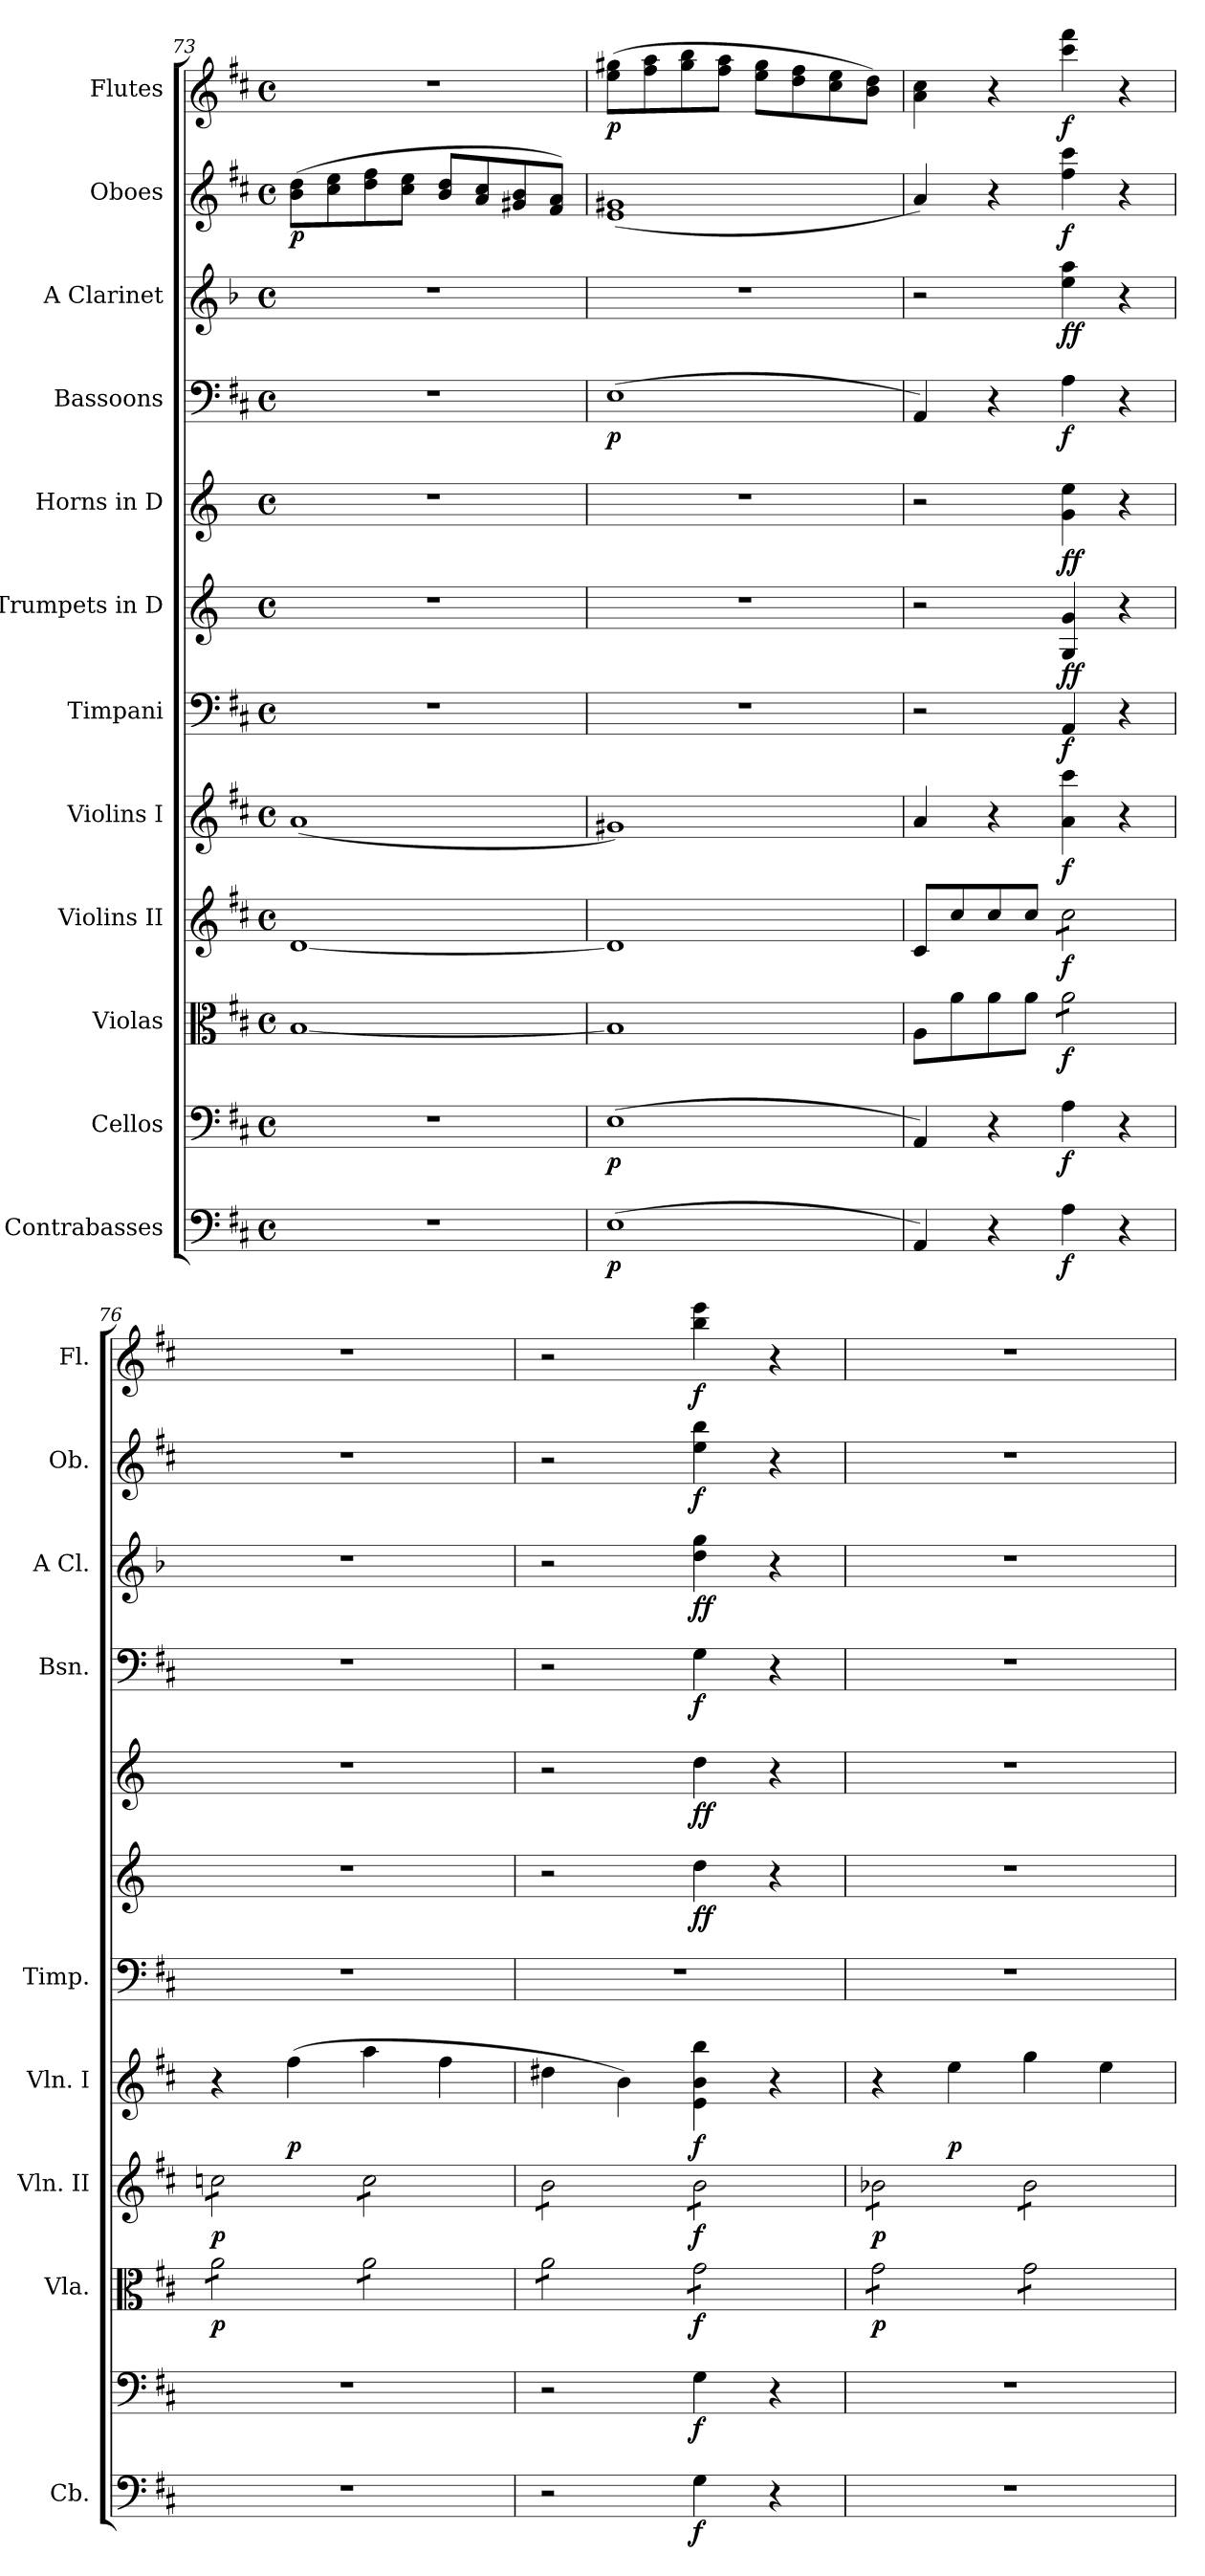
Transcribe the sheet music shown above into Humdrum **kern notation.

**kern	**dynam	**kern	**dynam	**kern	**dynam	**kern	**dynam	**kern	**dynam	**kern	**dynam	**kern	**dynam	**kern	**dynam	**kern	**dynam	**kern	**dynam	**kern	**dynam	**kern	**dynam
*part12	*part12	*part11	*part11	*part10	*part10	*part9	*part9	*part8	*part8	*part7	*part7	*part6	*part6	*part5	*part5	*part4	*part4	*part3	*part3	*part2	*part2	*part1	*part1
*staff12	*staff12	*staff11	*staff11	*staff10	*staff10	*staff9	*staff9	*staff8	*staff8	*staff7	*staff7	*staff6	*staff6	*staff5	*staff5	*staff4	*staff4	*staff3	*staff3	*staff2	*staff2	*staff1	*staff1
*I"Contrabasses	*	*I"Cellos	*	*I"Violas	*	*I"Violins II	*	*I"Violins I	*	*I"Timpani	*	*I"Trumpets in D	*	*I"Horns in D	*	*I"Bassoons	*	*I"A Clarinet	*	*I"Oboes	*	*I"Flutes	*
*I'Cb.	*	*	*	*I'Vla.	*	*I'Vln. II	*	*I'Vln. I	*	*I'Timp.	*	*	*	*	*	*I'Bsn.	*	*I'A Cl.	*	*I'Ob.	*	*I'Fl.	*
*clefF4	*	*clefF4	*	*clefC3	*	*clefG2	*	*clefG2	*	*clefF4	*	*clefG2	*	*clefG2	*	*clefF4	*	*clefG2	*	*clefG2	*	*clefG2	*
*ITrd7c12	*	*	*	*	*	*	*	*	*	*	*	*ITrd-1c-2	*	*ITrd6c10	*	*	*	*ITrd2c3	*	*	*	*	*
*k[f#c#]	*	*k[f#c#]	*	*k[f#c#]	*	*k[f#c#]	*	*k[f#c#]	*	*k[f#c#]	*	*k[f#c#]	*	*k[f#c#]	*	*k[f#c#]	*	*k[f#c#]	*	*k[f#c#]	*	*k[f#c#]	*
*M4/4	*	*M4/4	*	*M4/4	*	*M4/4	*	*M4/4	*	*M4/4	*	*M4/4	*	*M4/4	*	*M4/4	*	*M4/4	*	*M4/4	*	*M4/4	*
*met(c)	*	*met(c)	*	*met(c)	*	*met(c)	*	*met(c)	*	*met(c)	*	*met(c)	*	*met(c)	*	*met(c)	*	*met(c)	*	*met(c)	*	*met(c)	*
=73	=73	=73	=73	=73	=73	=73	=73	=73	=73	=73	=73	=73	=73	=73	=73	=73	=73	=73	=73	=73	=73	=73	=73
!	!	!	!	!	!	!	!	!	!	!	!	!	!	!	!	!	!	!	!	!	!LO:DY:b	!	!
1r	.	1r	.	[1B	.	[1d	.	(<1a	.	1r	.	1r	.	1r	.	1r	.	1r	.	(>8b\ 8dd\L	p	1r	.
.	.	.	.	.	.	.	.	.	.	.	.	.	.	.	.	.	.	.	.	8cc#\ 8ee\	.	.	.
.	.	.	.	.	.	.	.	.	.	.	.	.	.	.	.	.	.	.	.	8dd\ 8ff#\	.	.	.
.	.	.	.	.	.	.	.	.	.	.	.	.	.	.	.	.	.	.	.	8cc#\ 8ee\J	.	.	.
.	.	.	.	.	.	.	.	.	.	.	.	.	.	.	.	.	.	.	.	8b/ 8dd/L	.	.	.
.	.	.	.	.	.	.	.	.	.	.	.	.	.	.	.	.	.	.	.	8a/ 8cc#/	.	.	.
.	.	.	.	.	.	.	.	.	.	.	.	.	.	.	.	.	.	.	.	8g#X/ 8b/	.	.	.
.	.	.	.	.	.	.	.	.	.	.	.	.	.	.	.	.	.	.	.	8f#/ 8a/J)	.	.	.
=74	=74	=74	=74	=74	=74	=74	=74	=74	=74	=74	=74	=74	=74	=74	=74	=74	=74	=74	=74	=74	=74	=74	=74
!	!LO:DY:b	!	!LO:DY:b	!	!	!	!	!	!	!	!	!	!	!	!	!	!LO:DY:b	!	!	!	!	!	!LO:DY:b
(>1EE	p	(>1E	p	1B]	.	1d]	.	1g#X)	.	1r	.	1r	.	1r	.	(>1E	p	1r	.	(<1e 1g#X	.	(>8ee\ 8gg#X\L	p
.	.	.	.	.	.	.	.	.	.	.	.	.	.	.	.	.	.	.	.	.	.	8ff#\ 8aa\	.
.	.	.	.	.	.	.	.	.	.	.	.	.	.	.	.	.	.	.	.	.	.	8gg#\ 8bb\	.
.	.	.	.	.	.	.	.	.	.	.	.	.	.	.	.	.	.	.	.	.	.	8ff#\ 8aa\J	.
.	.	.	.	.	.	.	.	.	.	.	.	.	.	.	.	.	.	.	.	.	.	8ee\ 8gg#\L	.
.	.	.	.	.	.	.	.	.	.	.	.	.	.	.	.	.	.	.	.	.	.	8dd\ 8ff#\	.
.	.	.	.	.	.	.	.	.	.	.	.	.	.	.	.	.	.	.	.	.	.	8cc#\ 8ee\	.
.	.	.	.	.	.	.	.	.	.	.	.	.	.	.	.	.	.	.	.	.	.	8b\ 8dd\J)	.
=75	=75	=75	=75	=75	=75	=75	=75	=75	=75	=75	=75	=75	=75	=75	=75	=75	=75	=75	=75	=75	=75	=75	=75
4AAA/)	.	4AA/)	.	8A\L	.	8c#/L	.	4a/	.	2r	.	2r	.	2r	.	4AA/)	.	2r	.	4a/)	.	4a\ 4cc#\	.
.	.	.	.	8a\	.	8cc#/	.	.	.	.	.	.	.	.	.	.	.	.	.	.	.	.	.
4r	.	4r	.	8a\	.	8cc#/	.	4r	.	.	.	.	.	.	.	4r	.	.	.	4r	.	4r	.
.	.	.	.	8a\J	.	8cc#/J	.	.	.	.	.	.	.	.	.	.	.	.	.	.	.	.	.
!	!LO:DY:b	!	!LO:DY:b	!	!LO:DY:b	!	!LO:DY:b	!	!LO:DY:b	!	!LO:DY:b	!	!LO:DY:b	!	!	!	!	!	!	!	!	!	!
!	!	!	!	!	!	!	!	!	!	!	!	!	!LO:DY:n=1:b	!	!LO:DY:b	!	!	!	!	!	!	!	!
!	!	!	!	!	!	!	!	!	!	!	!	!	!	!	!LO:DY:n=1:b	!	!LO:DY:b	!	!LO:DY:b	!	!	!	!
!	!	!	!	!	!	!	!	!	!	!	!	!	!	!	!	!	!	!	!LO:DY:n=1:b	!	!LO:DY:b	!	!LO:DY:b
*	*	*	*	*tremolo	*	*	*	*	*	*	*	*	*	*	*	*	*	*	*	*	*	*	*
*	*	*	*	*	*	*tremolo	*	*	*	*	*	*	*	*	*	*	*	*	*	*	*	*	*
4AA\	f	4A\	f	8a\L	f	8cc#\L	f	4a\ 4ccc#\	f	4AA/	f	4A/ 4a/	f f	4A\ 4f#\	f f	4A\	f	4cc#\ 4ff#\	f f	4ff#\ 4ccc#\	f	4ccc#\ 4fff#\	f
.	.	.	.	8a\	.	8cc#\	.	.	.	.	.	.	.	.	.	.	.	.	.	.	.	.	.
4r	.	4r	.	8a\	.	8cc#\	.	4r	.	4r	.	4r	.	4r	.	4r	.	4r	.	4r	.	4r	.
.	.	.	.	8a\J	.	8cc#\J	.	.	.	.	.	.	.	.	.	.	.	.	.	.	.	.	.
=76	=76	=76	=76	=76	=76	=76	=76	=76	=76	=76	=76	=76	=76	=76	=76	=76	=76	=76	=76	=76	=76	=76	=76
!	!	!	!	!	!LO:DY:b	!	!LO:DY:b	!	!	!	!	!	!	!	!	!	!	!	!	!	!	!	!
1r	.	1r	.	8a\L	p	8ccn\L	p	4r	.	1r	.	1r	.	1r	.	1r	.	1r	.	1r	.	1r	.
.	.	.	.	8a\	.	8ccn\	.	.	.	.	.	.	.	.	.	.	.	.	.	.	.	.	.
!	!	!	!	!	!	!	!	!	!LO:DY:b	!	!	!	!	!	!	!	!	!	!	!	!	!	!
.	.	.	.	8a\	.	8ccn\	.	(>4ff#\	p	.	.	.	.	.	.	.	.	.	.	.	.	.	.
.	.	.	.	8a\J	.	8ccn\J	.	.	.	.	.	.	.	.	.	.	.	.	.	.	.	.	.
.	.	.	.	8a\L	.	8cc\L	.	4aa\	.	.	.	.	.	.	.	.	.	.	.	.	.	.	.
.	.	.	.	8a\	.	8cc\	.	.	.	.	.	.	.	.	.	.	.	.	.	.	.	.	.
.	.	.	.	8a\	.	8cc\	.	4ff#\	.	.	.	.	.	.	.	.	.	.	.	.	.	.	.
.	.	.	.	8a\J	.	8cc\J	.	.	.	.	.	.	.	.	.	.	.	.	.	.	.	.	.
=77	=77	=77	=77	=77	=77	=77	=77	=77	=77	=77	=77	=77	=77	=77	=77	=77	=77	=77	=77	=77	=77	=77	=77
2r	.	2r	.	8a\L	.	8b\L	.	4dd#X\	.	1r	.	2r	.	2r	.	2r	.	2r	.	2r	.	2r	.
.	.	.	.	8a\	.	8b\	.	.	.	.	.	.	.	.	.	.	.	.	.	.	.	.	.
.	.	.	.	8a\	.	8b\	.	4b\)	.	.	.	.	.	.	.	.	.	.	.	.	.	.	.
.	.	.	.	8a\J	.	8b\J	.	.	.	.	.	.	.	.	.	.	.	.	.	.	.	.	.
!	!LO:DY:b	!	!LO:DY:b	!	!LO:DY:b	!	!LO:DY:b	!	!LO:DY:b	!	!	!	!LO:DY:b	!	!	!	!	!	!	!	!	!	!
!	!	!	!	!	!	!	!	!	!	!	!	!	!LO:DY:n=1:b	!	!LO:DY:b	!	!	!	!	!	!	!	!
!	!	!	!	!	!	!	!	!	!	!	!	!	!	!	!LO:DY:n=1:b	!	!LO:DY:b	!	!LO:DY:b	!	!	!	!
!	!	!	!	!	!	!	!	!	!	!	!	!	!	!	!	!	!	!	!LO:DY:n=1:b	!	!LO:DY:b	!	!LO:DY:b
4GG\	f	4G\	f	8g\L	f	8b\L	f	4e\ 4b\ 4bb\	f	.	.	4ee\	f f	4e\	f f	4G\	f	4b\ 4ee\	f f	4ee\ 4bb\	f	4bb\ 4eee\	f
.	.	.	.	8g\	.	8b\	.	.	.	.	.	.	.	.	.	.	.	.	.	.	.	.	.
4r	.	4r	.	8g\	.	8b\	.	4r	.	.	.	4r	.	4r	.	4r	.	4r	.	4r	.	4r	.
.	.	.	.	8g\J	.	8b\J	.	.	.	.	.	.	.	.	.	.	.	.	.	.	.	.	.
=78	=78	=78	=78	=78	=78	=78	=78	=78	=78	=78	=78	=78	=78	=78	=78	=78	=78	=78	=78	=78	=78	=78	=78
!	!	!	!	!	!LO:DY:b	!	!LO:DY:b	!	!	!	!	!	!	!	!	!	!	!	!	!	!	!	!
1r	.	1r	.	8g\L	p	8b-X\L	p	4r	.	1r	.	1r	.	1r	.	1r	.	1r	.	1r	.	1r	.
.	.	.	.	8g\	.	8b-X\	.	.	.	.	.	.	.	.	.	.	.	.	.	.	.	.	.
!	!	!	!	!	!	!	!	!	!LO:DY:b	!	!	!	!	!	!	!	!	!	!	!	!	!	!
.	.	.	.	8g\	.	8b-X\	.	4ee\	p	.	.	.	.	.	.	.	.	.	.	.	.	.	.
.	.	.	.	8g\J	.	8b-X\J	.	.	.	.	.	.	.	.	.	.	.	.	.	.	.	.	.
.	.	.	.	8g\L	.	8b-\L	.	4gg\	.	.	.	.	.	.	.	.	.	.	.	.	.	.	.
.	.	.	.	8g\	.	8b-\	.	.	.	.	.	.	.	.	.	.	.	.	.	.	.	.	.
.	.	.	.	8g\	.	8b-\	.	4ee\	.	.	.	.	.	.	.	.	.	.	.	.	.	.	.
.	.	.	.	8g\J	.	8b-\J	.	.	.	.	.	.	.	.	.	.	.	.	.	.	.	.	.
*	*	*	*	*	*	*Xtremolo	*	*	*	*	*	*	*	*	*	*	*	*	*	*	*	*	*
*	*	*	*	*Xtremolo	*	*	*	*	*	*	*	*	*	*	*	*	*	*	*	*	*	*	*
=	=	=	=	=	=	=	=	=	=	=	=	=	=	=	=	=	=	=	=	=	=	=	=
*-	*-	*-	*-	*-	*-	*-	*-	*-	*-	*-	*-	*-	*-	*-	*-	*-	*-	*-	*-	*-	*-	*-	*-
